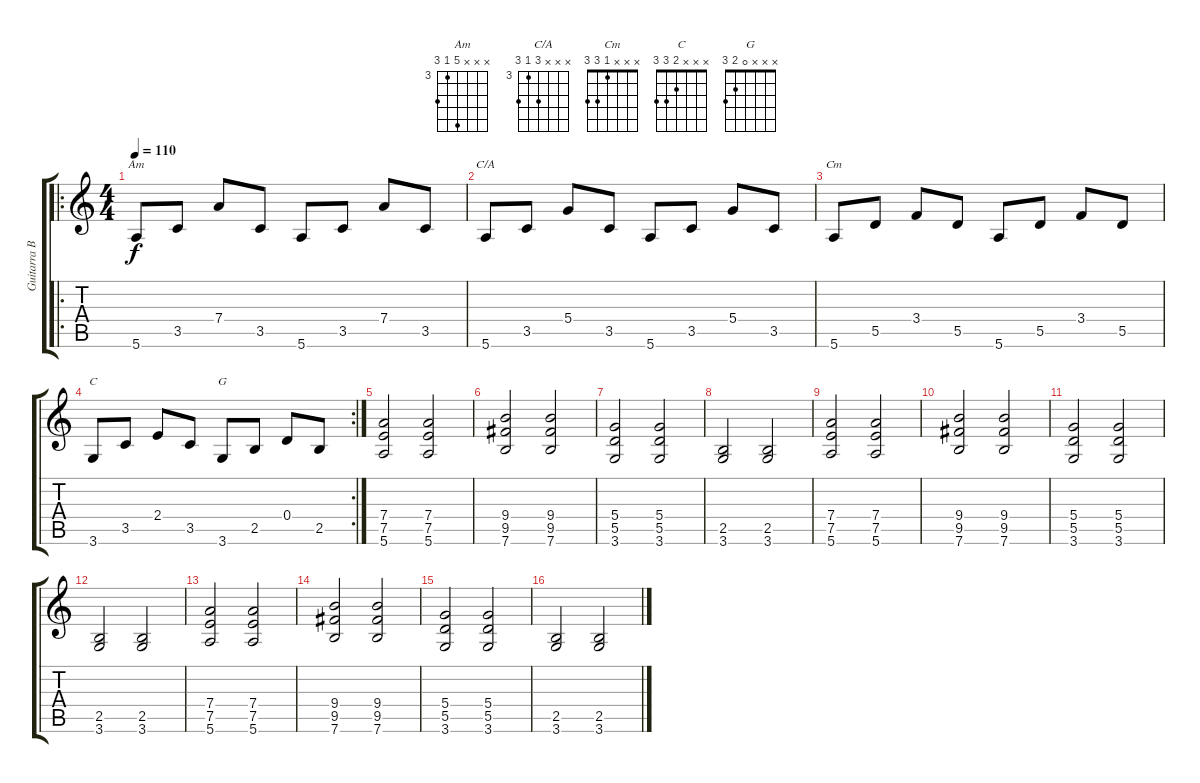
\track ("Guitarra Base" "Guitarra B") {instrument acousticguitarnylon}
\staff {score tabs}
\tuning (E4 B3 G3 D3 A2 E2) {hide}
\chord ("Am" x x x 7 3 5) {firstfret 3}
\chord ("C/A" x x x 5 3 5) {firstfret 3}
\chord ("Cm" x x x 1 3 3)
\chord ("C" x x x 2 3 3)
\chord ("G" x x x 0 2 3)
\ro
\ts (4 4)
\tempo 110
\clef g2
\ks c
5.6.8{ch "Am" dy f instrument acousticguitarnylon} 3.5.8 7.4.8 3.5.8 5.6.8 3.5.8 7.4.8 3.5.8 |
5.6.8{ch "C/A"} 3.5.8 5.4.8 3.5.8 5.6.8 3.5.8 5.4.8 3.5.8 |
5.6.8{ch "Cm"} 5.5.8 3.4.8 5.5.8 5.6.8 5.5.8 3.4.8 5.5.8 |
\rc 2
3.6.8{ch "C"} 3.5.8 2.4.8 3.5.8 3.6.8{ch "G"} 2.5.8 0.4.8 2.5.8 |
(7.4 7.5 5.6).2{instrument acousticguitarnylon} (7.4 7.5 5.6).2 |
(9.4 9.5 7.6).2 (9.4 9.5 7.6).2 |
(5.4 5.5 3.6).2 (5.4 5.5 3.6).2 |
(2.5 3.6).2 (2.5 3.6).2 |
(7.4 7.5 5.6).2{instrument acousticguitarnylon} (7.4 7.5 5.6).2 |
(9.4 9.5 7.6).2 (9.4 9.5 7.6).2 |
(5.4 5.5 3.6).2 (5.4 5.5 3.6).2 |
(2.5 3.6).2 (2.5 3.6).2 |
(7.4 7.5 5.6).2{instrument acousticguitarnylon} (7.4 7.5 5.6).2 |
(9.4 9.5 7.6).2 (9.4 9.5 7.6).2 |
(5.4 5.5 3.6).2 (5.4 5.5 3.6).2 |
(2.5 3.6).2 (2.5 3.6).2
